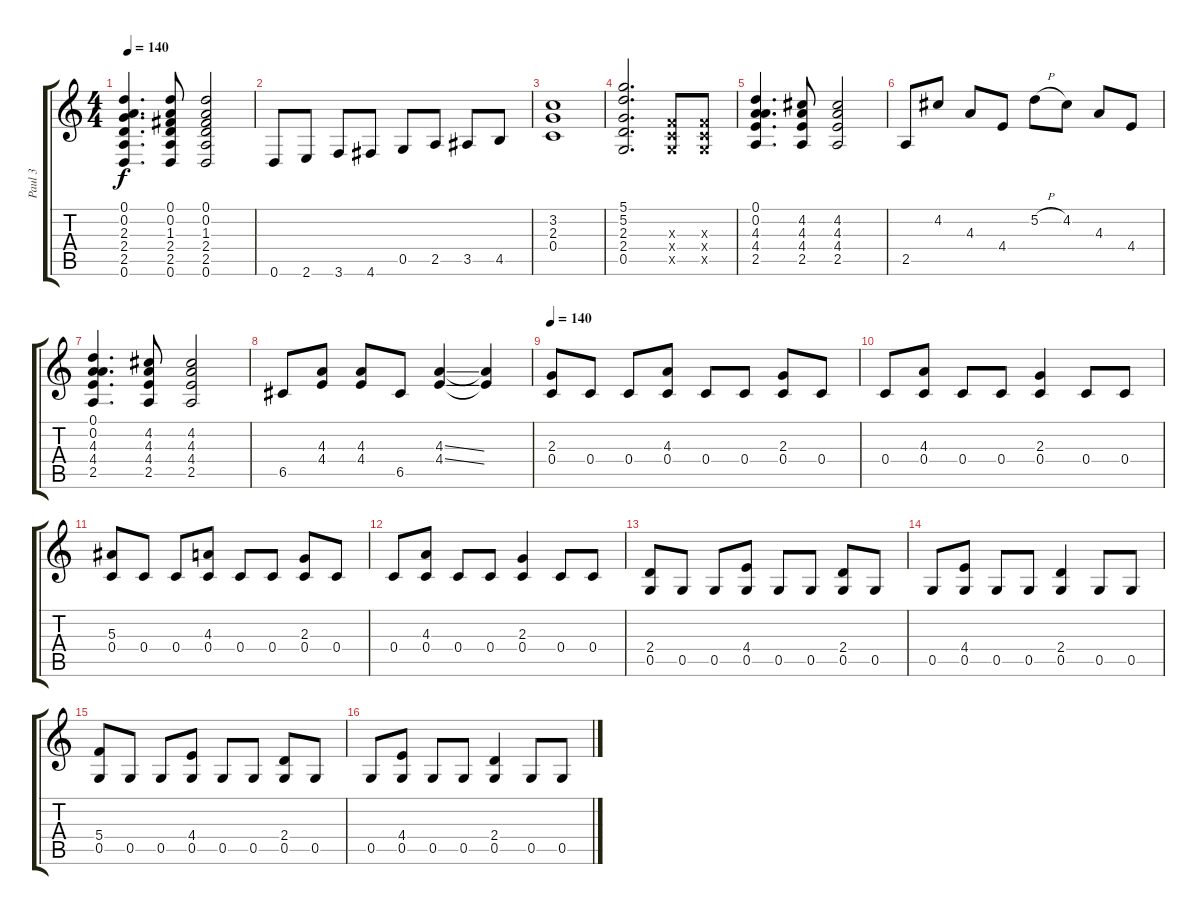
\track ("Paul 3" "Paul 3") {instrument distortionguitar}
\staff {score tabs}
\tuning (D4 A3 F3 C3 G2 D2) {hide}
\ts (4 4)
\tempo 140
\clef g2
\ks c
(0.1 0.2 2.3 2.4 2.5 0.6).4{d dy f} (0.1 0.2 1.3 2.4 2.5 0.6).8 (0.1 0.2 1.3 2.4 2.5 0.6).2 |
0.6.8 2.6.8 3.6.8 4.6.8 0.5.8 2.5.8 3.5.8 4.5.8 |
(3.2 2.3 0.4).1 |
(5.1 5.2 2.3 2.4 0.5).2{d} (0.3{x} 0.4{x} 0.5{x}).8 (0.3{x} 0.4{x} 0.5{x}).8 |
(0.1 0.2 4.3 4.4 2.5).4{d} (4.2 4.3 4.4 2.5).8 (4.2 4.3 4.4 2.5).2 |
2.5.8 4.2.8 4.3.8 4.4.8 5.2{h}.8 4.2.8 4.3.8 4.4.8 |
(0.1 0.2 4.3 4.4 2.5).4{d} (4.2 4.3 4.4 2.5).8 (4.2 4.3 4.4 2.5).2 |
6.5.8 (4.3 4.4).8 (4.3 4.4).8 6.5.8 (4.3{ss} 4.4{ss}).4 (4.3{t} 4.4{t}).4 |
\tempo 140
(2.3 0.4).8 0.4.8 0.4.8 (4.3 0.4).8 0.4.8 0.4.8 (2.3 0.4).8 0.4.8 |
0.4.8 (4.3 0.4).8 0.4.8 0.4.8 (2.3 0.4).4 0.4.8 0.4.8 |
(5.3 0.4).8 0.4.8 0.4.8 (4.3 0.4).8 0.4.8 0.4.8 (2.3 0.4).8 0.4.8 |
0.4.8 (4.3 0.4).8 0.4.8 0.4.8 (2.3 0.4).4 0.4.8 0.4.8 |
(2.4 0.5).8 0.5.8 0.5.8 (4.4 0.5).8 0.5.8 0.5.8 (2.4 0.5).8 0.5.8 |
0.5.8 (4.4 0.5).8 0.5.8 0.5.8 (2.4 0.5).4 0.5.8 0.5.8 |
(5.4 0.5).8 0.5.8 0.5.8 (4.4 0.5).8 0.5.8 0.5.8 (2.4 0.5).8 0.5.8 |
0.5.8 (4.4 0.5).8 0.5.8 0.5.8 (2.4 0.5).4 0.5.8 0.5.8
